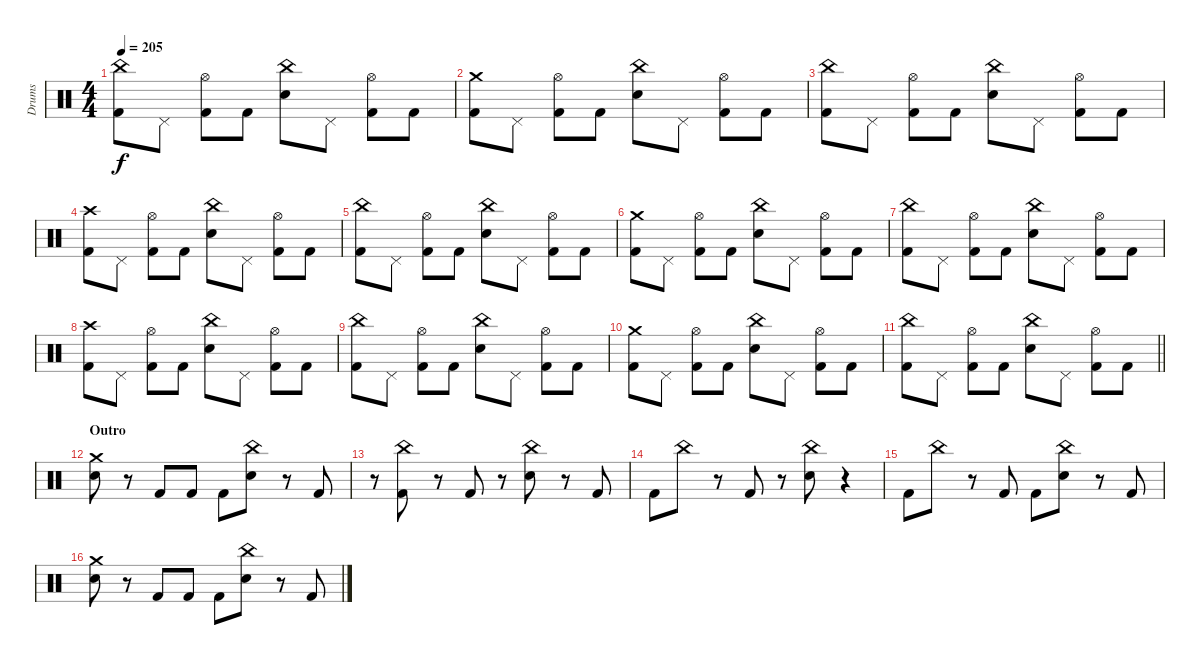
\track ("Drums" "Drums") {instrument percussion}
\staff {score}
\articulation defaults
\ts (4 4)
\tempo 205
\clef neutral
\ks c
("China (hit)" "Kick (hit) 2").8{dy f} "Pedal Hi-Hat (hit)".8 ("Hi-Hat (open)" "Kick (hit) 2").8 "Kick (hit) 2".8 ("China (hit)" "Electric Snare (hit)").8 "Pedal Hi-Hat (hit)".8 ("Hi-Hat (open)" "Kick (hit) 2").8 "Kick (hit) 2".8 |
("Crash medium (hit)" "Kick (hit) 2").8 "Pedal Hi-Hat (hit)".8 ("Hi-Hat (open)" "Kick (hit) 2").8 "Kick (hit) 2".8 ("China (hit)" "Electric Snare (hit)").8 "Pedal Hi-Hat (hit)".8 ("Hi-Hat (open)" "Kick (hit) 2").8 "Kick (hit) 2".8 |
("China (hit)" "Kick (hit) 2").8 "Pedal Hi-Hat (hit)".8 ("Hi-Hat (open)" "Kick (hit) 2").8 "Kick (hit) 2".8 ("China (hit)" "Electric Snare (hit)").8 "Pedal Hi-Hat (hit)".8 ("Hi-Hat (open)" "Kick (hit) 2").8 "Kick (hit) 2".8 |
("Crash high (hit)" "Kick (hit) 2").8 "Pedal Hi-Hat (hit)".8 ("Hi-Hat (open)" "Kick (hit) 2").8 "Kick (hit) 2".8 ("China (hit)" "Electric Snare (hit)").8 "Pedal Hi-Hat (hit)".8 ("Hi-Hat (open)" "Kick (hit) 2").8 "Kick (hit) 2".8 |
("China (hit)" "Kick (hit) 2").8 "Pedal Hi-Hat (hit)".8 ("Hi-Hat (open)" "Kick (hit) 2").8 "Kick (hit) 2".8 ("China (hit)" "Electric Snare (hit)").8 "Pedal Hi-Hat (hit)".8 ("Hi-Hat (open)" "Kick (hit) 2").8 "Kick (hit) 2".8 |
("Crash medium (hit)" "Kick (hit) 2").8 "Pedal Hi-Hat (hit)".8 ("Hi-Hat (open)" "Kick (hit) 2").8 "Kick (hit) 2".8 ("China (hit)" "Electric Snare (hit)").8 "Pedal Hi-Hat (hit)".8 ("Hi-Hat (open)" "Kick (hit) 2").8 "Kick (hit) 2".8 |
("China (hit)" "Kick (hit) 2").8 "Pedal Hi-Hat (hit)".8 ("Hi-Hat (open)" "Kick (hit) 2").8 "Kick (hit) 2".8 ("China (hit)" "Electric Snare (hit)").8 "Pedal Hi-Hat (hit)".8 ("Hi-Hat (open)" "Kick (hit) 2").8 "Kick (hit) 2".8 |
("Crash high (hit)" "Kick (hit) 2").8 "Pedal Hi-Hat (hit)".8 ("Hi-Hat (open)" "Kick (hit) 2").8 "Kick (hit) 2".8 ("China (hit)" "Electric Snare (hit)").8 "Pedal Hi-Hat (hit)".8 ("Hi-Hat (open)" "Kick (hit) 2").8 "Kick (hit) 2".8 |
("China (hit)" "Kick (hit) 2").8 "Pedal Hi-Hat (hit)".8 ("Hi-Hat (open)" "Kick (hit) 2").8 "Kick (hit) 2".8 ("China (hit)" "Electric Snare (hit)").8 "Pedal Hi-Hat (hit)".8 ("Hi-Hat (open)" "Kick (hit) 2").8 "Kick (hit) 2".8 |
("Crash medium (hit)" "Kick (hit) 2").8 "Pedal Hi-Hat (hit)".8 ("Hi-Hat (open)" "Kick (hit) 2").8 "Kick (hit) 2".8 ("China (hit)" "Electric Snare (hit)").8 "Pedal Hi-Hat (hit)".8 ("Hi-Hat (open)" "Kick (hit) 2").8 "Kick (hit) 2".8 |
\barLineRight lightlight
("China (hit)" "Kick (hit) 2").8 "Pedal Hi-Hat (hit)".8 ("Hi-Hat (open)" "Kick (hit) 2").8 "Kick (hit) 2".8 ("China (hit)" "Electric Snare (hit)").8 "Pedal Hi-Hat (hit)".8 ("Hi-Hat (open)" "Kick (hit) 2").8 "Kick (hit) 2".8 |
\section ("" "Outro")
("Crash medium (hit)" "Electric Snare (hit)").8 r.8 "Kick (hit) 2".8 "Kick (hit) 2".8 "Kick (hit) 2".8 ("China (hit)" "Electric Snare (hit)").8 r.8 "Kick (hit) 2".8 |
r.8 ("China (hit)" "Kick (hit) 2").8 r.8 "Kick (hit) 2".8 r.8 ("China (hit)" "Electric Snare (hit)").8 r.8 "Kick (hit) 2".8 |
"Kick (hit) 2".8 "China (hit)".8 r.8 "Kick (hit) 2".8 r.8 ("China (hit)" "Electric Snare (hit)").8 r.4 |
"Kick (hit) 2".8 "China (hit)".8 r.8 "Kick (hit) 2".8 "Kick (hit) 2".8 ("China (hit)" "Electric Snare (hit)").8 r.8 "Kick (hit) 2".8 |
("Crash medium (hit)" "Electric Snare (hit)").8 r.8 "Kick (hit) 2".8 "Kick (hit) 2".8 "Kick (hit) 2".8 ("China (hit)" "Electric Snare (hit)").8 r.8 "Kick (hit) 2".8
